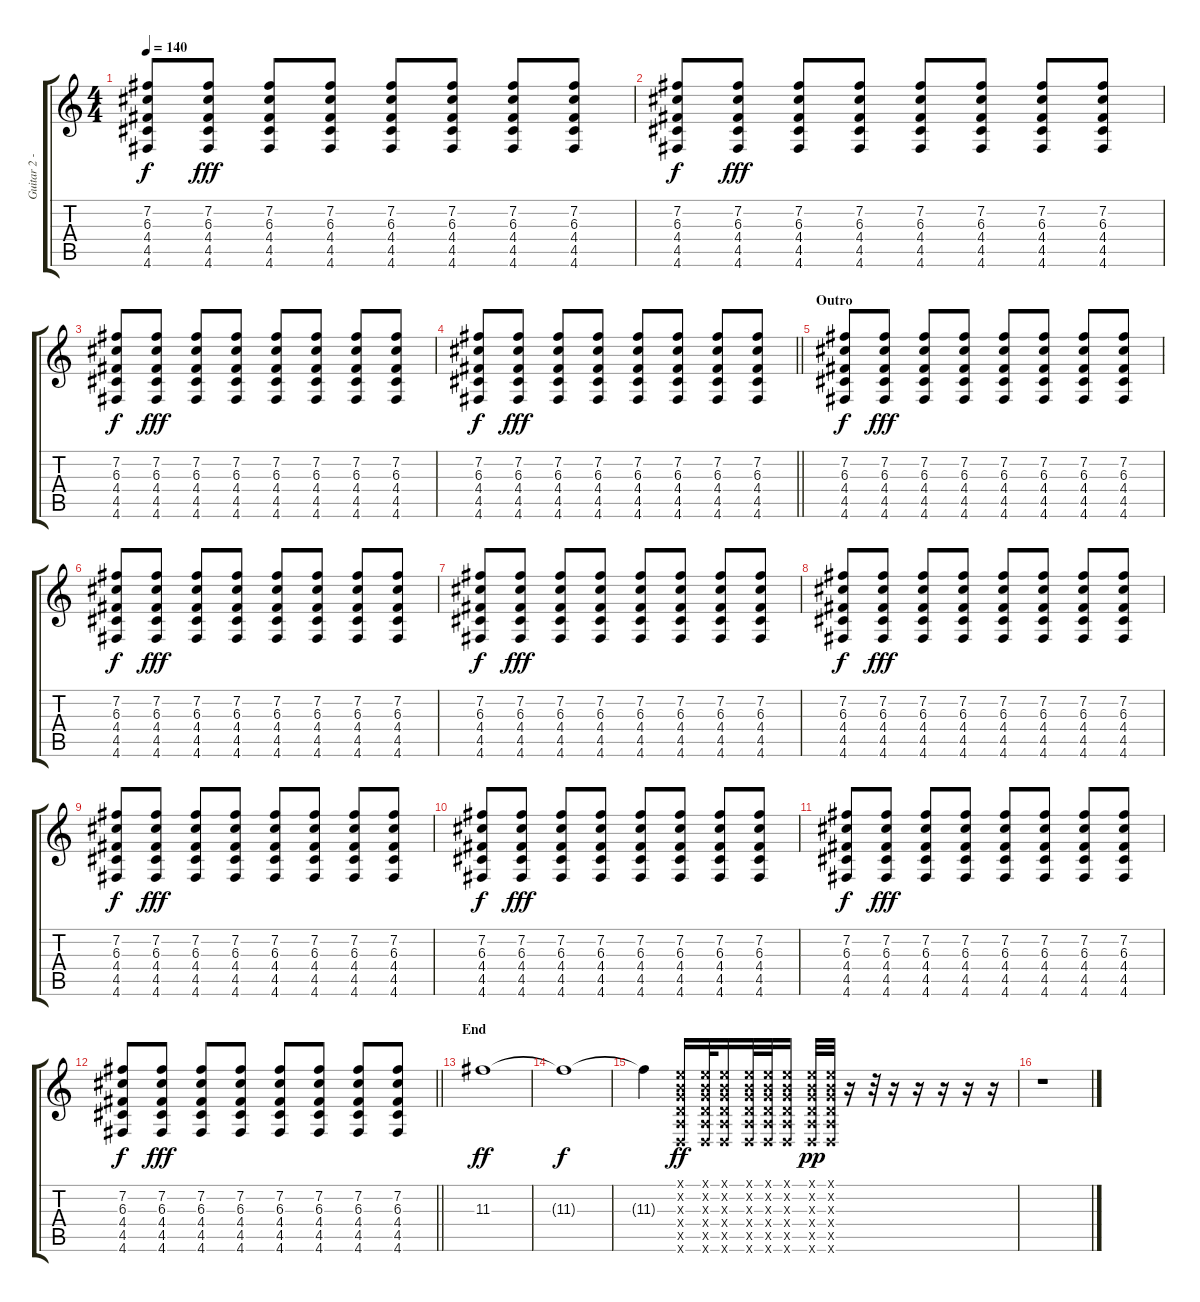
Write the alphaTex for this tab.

\track ("Guitar 2 - Mike Shinoda" "Guitar 2 -") {instrument distortionguitar}
\staff {score tabs}
\tuning (E4 B3 G3 D3 A2 D2) {hide}
\ts (4 4)
\tempo 140
\clef g2
\ks c
(7.2 6.3 4.4 4.5 4.6).8{dy f} (7.2 6.3 4.4 4.5 4.6).8{dy fff} (7.2 6.3 4.4 4.5 4.6).8 (7.2 6.3 4.4 4.5 4.6).8 (7.2 6.3 4.4 4.5 4.6).8 (7.2 6.3 4.4 4.5 4.6).8 (7.2 6.3 4.4 4.5 4.6).8 (7.2 6.3 4.4 4.5 4.6).8 |
(7.2 6.3 4.4 4.5 4.6).8{dy f} (7.2 6.3 4.4 4.5 4.6).8{dy fff} (7.2 6.3 4.4 4.5 4.6).8 (7.2 6.3 4.4 4.5 4.6).8 (7.2 6.3 4.4 4.5 4.6).8 (7.2 6.3 4.4 4.5 4.6).8 (7.2 6.3 4.4 4.5 4.6).8 (7.2 6.3 4.4 4.5 4.6).8 |
(7.2 6.3 4.4 4.5 4.6).8{dy f} (7.2 6.3 4.4 4.5 4.6).8{dy fff} (7.2 6.3 4.4 4.5 4.6).8 (7.2 6.3 4.4 4.5 4.6).8 (7.2 6.3 4.4 4.5 4.6).8 (7.2 6.3 4.4 4.5 4.6).8 (7.2 6.3 4.4 4.5 4.6).8 (7.2 6.3 4.4 4.5 4.6).8 |
\barLineRight lightlight
(7.2 6.3 4.4 4.5 4.6).8{dy f} (7.2 6.3 4.4 4.5 4.6).8{dy fff} (7.2 6.3 4.4 4.5 4.6).8 (7.2 6.3 4.4 4.5 4.6).8 (7.2 6.3 4.4 4.5 4.6).8 (7.2 6.3 4.4 4.5 4.6).8 (7.2 6.3 4.4 4.5 4.6).8 (7.2 6.3 4.4 4.5 4.6).8 |
\section ("" "Outro")
(7.2 6.3 4.4 4.5 4.6).8{dy f} (7.2 6.3 4.4 4.5 4.6).8{dy fff} (7.2 6.3 4.4 4.5 4.6).8 (7.2 6.3 4.4 4.5 4.6).8 (7.2 6.3 4.4 4.5 4.6).8 (7.2 6.3 4.4 4.5 4.6).8 (7.2 6.3 4.4 4.5 4.6).8 (7.2 6.3 4.4 4.5 4.6).8 |
(7.2 6.3 4.4 4.5 4.6).8{dy f} (7.2 6.3 4.4 4.5 4.6).8{dy fff} (7.2 6.3 4.4 4.5 4.6).8 (7.2 6.3 4.4 4.5 4.6).8 (7.2 6.3 4.4 4.5 4.6).8 (7.2 6.3 4.4 4.5 4.6).8 (7.2 6.3 4.4 4.5 4.6).8 (7.2 6.3 4.4 4.5 4.6).8 |
(7.2 6.3 4.4 4.5 4.6).8{dy f} (7.2 6.3 4.4 4.5 4.6).8{dy fff} (7.2 6.3 4.4 4.5 4.6).8 (7.2 6.3 4.4 4.5 4.6).8 (7.2 6.3 4.4 4.5 4.6).8 (7.2 6.3 4.4 4.5 4.6).8 (7.2 6.3 4.4 4.5 4.6).8 (7.2 6.3 4.4 4.5 4.6).8 |
(7.2 6.3 4.4 4.5 4.6).8{dy f} (7.2 6.3 4.4 4.5 4.6).8{dy fff} (7.2 6.3 4.4 4.5 4.6).8 (7.2 6.3 4.4 4.5 4.6).8 (7.2 6.3 4.4 4.5 4.6).8 (7.2 6.3 4.4 4.5 4.6).8 (7.2 6.3 4.4 4.5 4.6).8 (7.2 6.3 4.4 4.5 4.6).8 |
(7.2 6.3 4.4 4.5 4.6).8{dy f} (7.2 6.3 4.4 4.5 4.6).8{dy fff} (7.2 6.3 4.4 4.5 4.6).8 (7.2 6.3 4.4 4.5 4.6).8 (7.2 6.3 4.4 4.5 4.6).8 (7.2 6.3 4.4 4.5 4.6).8 (7.2 6.3 4.4 4.5 4.6).8 (7.2 6.3 4.4 4.5 4.6).8 |
(7.2 6.3 4.4 4.5 4.6).8{dy f} (7.2 6.3 4.4 4.5 4.6).8{dy fff} (7.2 6.3 4.4 4.5 4.6).8 (7.2 6.3 4.4 4.5 4.6).8 (7.2 6.3 4.4 4.5 4.6).8 (7.2 6.3 4.4 4.5 4.6).8 (7.2 6.3 4.4 4.5 4.6).8 (7.2 6.3 4.4 4.5 4.6).8 |
(7.2 6.3 4.4 4.5 4.6).8{dy f} (7.2 6.3 4.4 4.5 4.6).8{dy fff} (7.2 6.3 4.4 4.5 4.6).8 (7.2 6.3 4.4 4.5 4.6).8 (7.2 6.3 4.4 4.5 4.6).8 (7.2 6.3 4.4 4.5 4.6).8 (7.2 6.3 4.4 4.5 4.6).8 (7.2 6.3 4.4 4.5 4.6).8 |
\barLineRight lightlight
(7.2 6.3 4.4 4.5 4.6).8{dy f} (7.2 6.3 4.4 4.5 4.6).8{dy fff} (7.2 6.3 4.4 4.5 4.6).8 (7.2 6.3 4.4 4.5 4.6).8 (7.2 6.3 4.4 4.5 4.6).8 (7.2 6.3 4.4 4.5 4.6).8 (7.2 6.3 4.4 4.5 4.6).8 (7.2 6.3 4.4 4.5 4.6).8 |
\section ("" "End")
11.3.1{dy ff volume 13 balance 15} |
11.3{t}.1{dy f} |
11.3{t}.4 (0.1{x} 0.2{x} 0.3{x} 0.4{x} 0.5{x} 0.6{x}).16{dy ff} (0.1{x} 0.2{x} 0.3{x} 0.4{x} 0.5{x} 0.6{x}).32 (0.1{x} 0.2{x} 0.3{x} 0.4{x} 0.5{x} 0.6{x}).16 (0.1{x} 0.2{x} 0.3{x} 0.4{x} 0.5{x} 0.6{x}).32 (0.1{x} 0.2{x} 0.3{x} 0.4{x} 0.5{x} 0.6{x}).32 (0.1{x} 0.2{x} 0.3{x} 0.4{x} 0.5{x} 0.6{x}).16 (0.1{x} 0.2{x} 0.3{x} 0.4{x} 0.5{x} 0.6{x}).32{dy pp} (0.1{x} 0.2{x} 0.3{x} 0.4{x} 0.5{x} 0.6{x}).32 r.16 r.32 r.16 r.16 r.16 r.16 r.16 |
r.1
